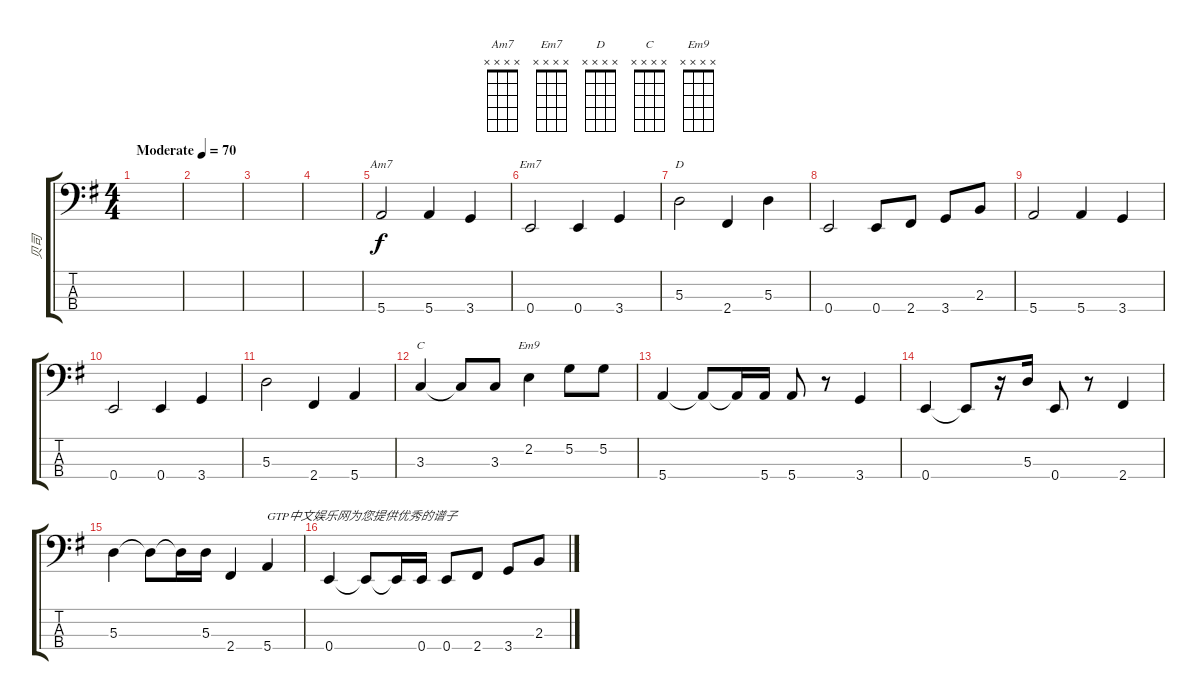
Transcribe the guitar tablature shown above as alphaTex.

\track ("贝司" "贝司") {instrument electricbassfinger}
\staff {score tabs}
\tuning (G2 D2 A1 E1) {hide}
\chord ("Am7" x x x x)
\chord ("Em7" x x x x)
\chord ("D" x x x x)
\chord ("C" x x x x)
\chord ("Em9" x x x x)
\ts (4 4)
\tempo (70 "Moderate")
\clef f4
\ks g
|
|
|
|
5.4.2{ch "Am7"} 5.4.4 3.4.4 |
0.4.2{ch "Em7"} 0.4.4 3.4.4 |
5.3.2{ch "D"} 2.4.4 5.3.4 |
0.4.2 0.4.8 2.4.8 3.4.8 2.3.8 |
5.4.2 5.4.4 3.4.4 |
0.4.2 0.4.4 3.4.4 |
5.3.2 2.4.4 5.4.4 |
3.3.4{ch "C"} 3.3{t}.8 3.3.8 2.2.4{ch "Em9"} 5.2.8 5.2.8 |
5.4.4 5.4{t}.8 5.4{t}.16 5.4.16 5.4.8 r.8 3.4.4 |
0.4.4 0.4{t}.8 r.16 5.3.16 0.4.8 r.8 2.4.4 |
5.3.4 5.3{t}.8 5.3{t}.16 5.3.16 2.4.4 5.4.4{txt "GTP中文娱乐网为您提供优秀的谱子"} |
0.4.4 0.4{t}.8 0.4{t}.16 0.4.16 0.4.8 2.4.8 3.4.8 2.3.8
